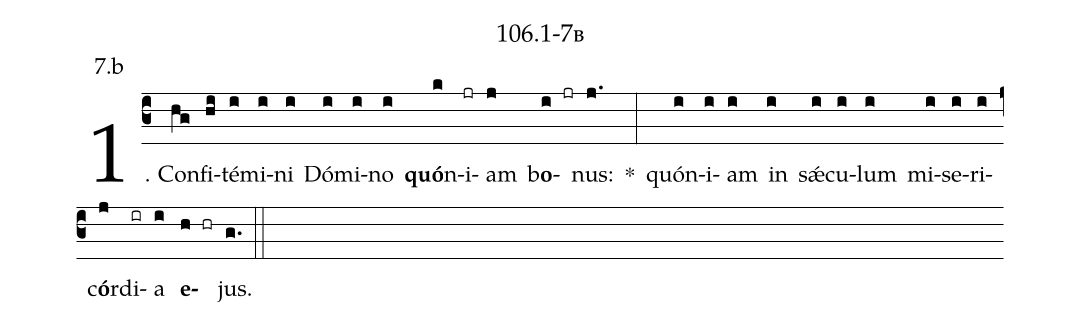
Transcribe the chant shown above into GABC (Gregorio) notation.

name: 106.1-7b;
annotation: 7.b;
%%
(c3)1. Con(hg)fi(hi)té(i)mi(i)ni(i) Dó(i)mi(i)no(i) <b>quó</b>n(k)i(jr)am(j) b<b>o</b>(i jr)nus:(j.) *(:) quón(i)i(i)am(i) in(i) sǽ(i)cu(i)lum(i) mi(i)se(i)ri(i)c<b>ó</b>r(j)di(ir)a(i) <b>e</b>(h hr)jus.(g.) (::)
